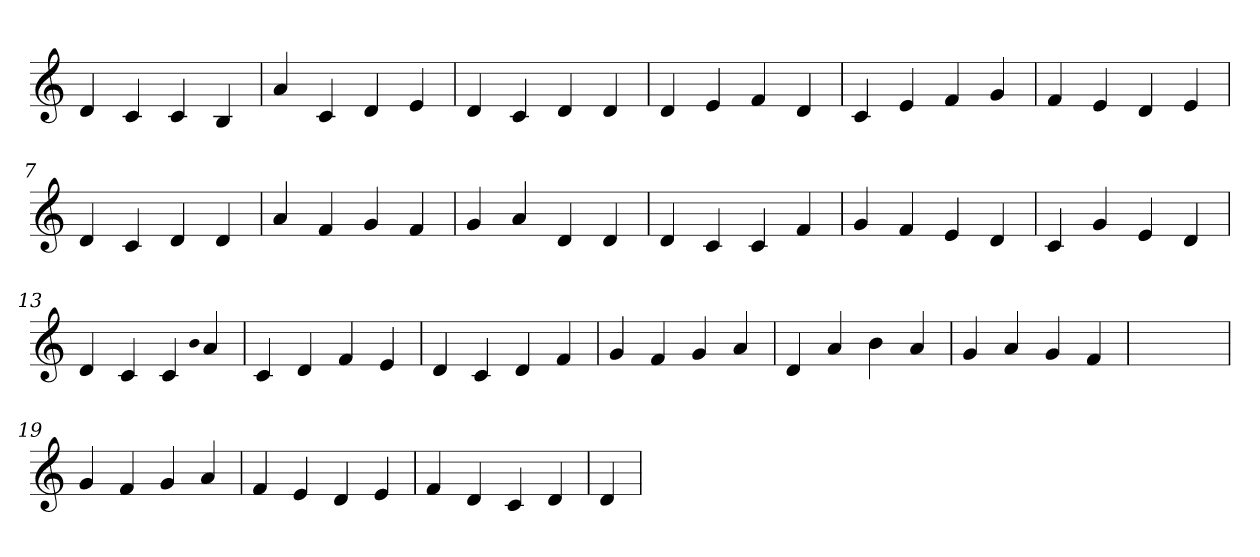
**kern
*part1
*staff1
*clefG2
=1
4d
4c
4c
4B
=2
4a
4c
4d
4e
=3
4d
4c
4d
4d
=4
4d
4e
4f
4d
=5
4c
4e
4f
4g
=6
4f
4e
4d
4e
=7
4d
4c
4d
4d
=8
4a
4f
4g
4f
=9
4g
4a
4d
4d
=10
4d
4c
4c
4f
=11
4g
4f
4e
4d
=12
4c
4g
4e
4d
=13
4d
4c
4c
qqb
4a
=14
4c
4d
4f
4e
=15
4d
4c
4d
4f
=16
4g
4f
4g
4a
=17
4d
4a
4b
4a
=18
4g
4a
4g
4f
=19
1ryy
=19
4g
4f
4g
4a
=20
4f
4e
4d
4e
=21
4f
4d
4c
4d
=22
4d
=
*-
